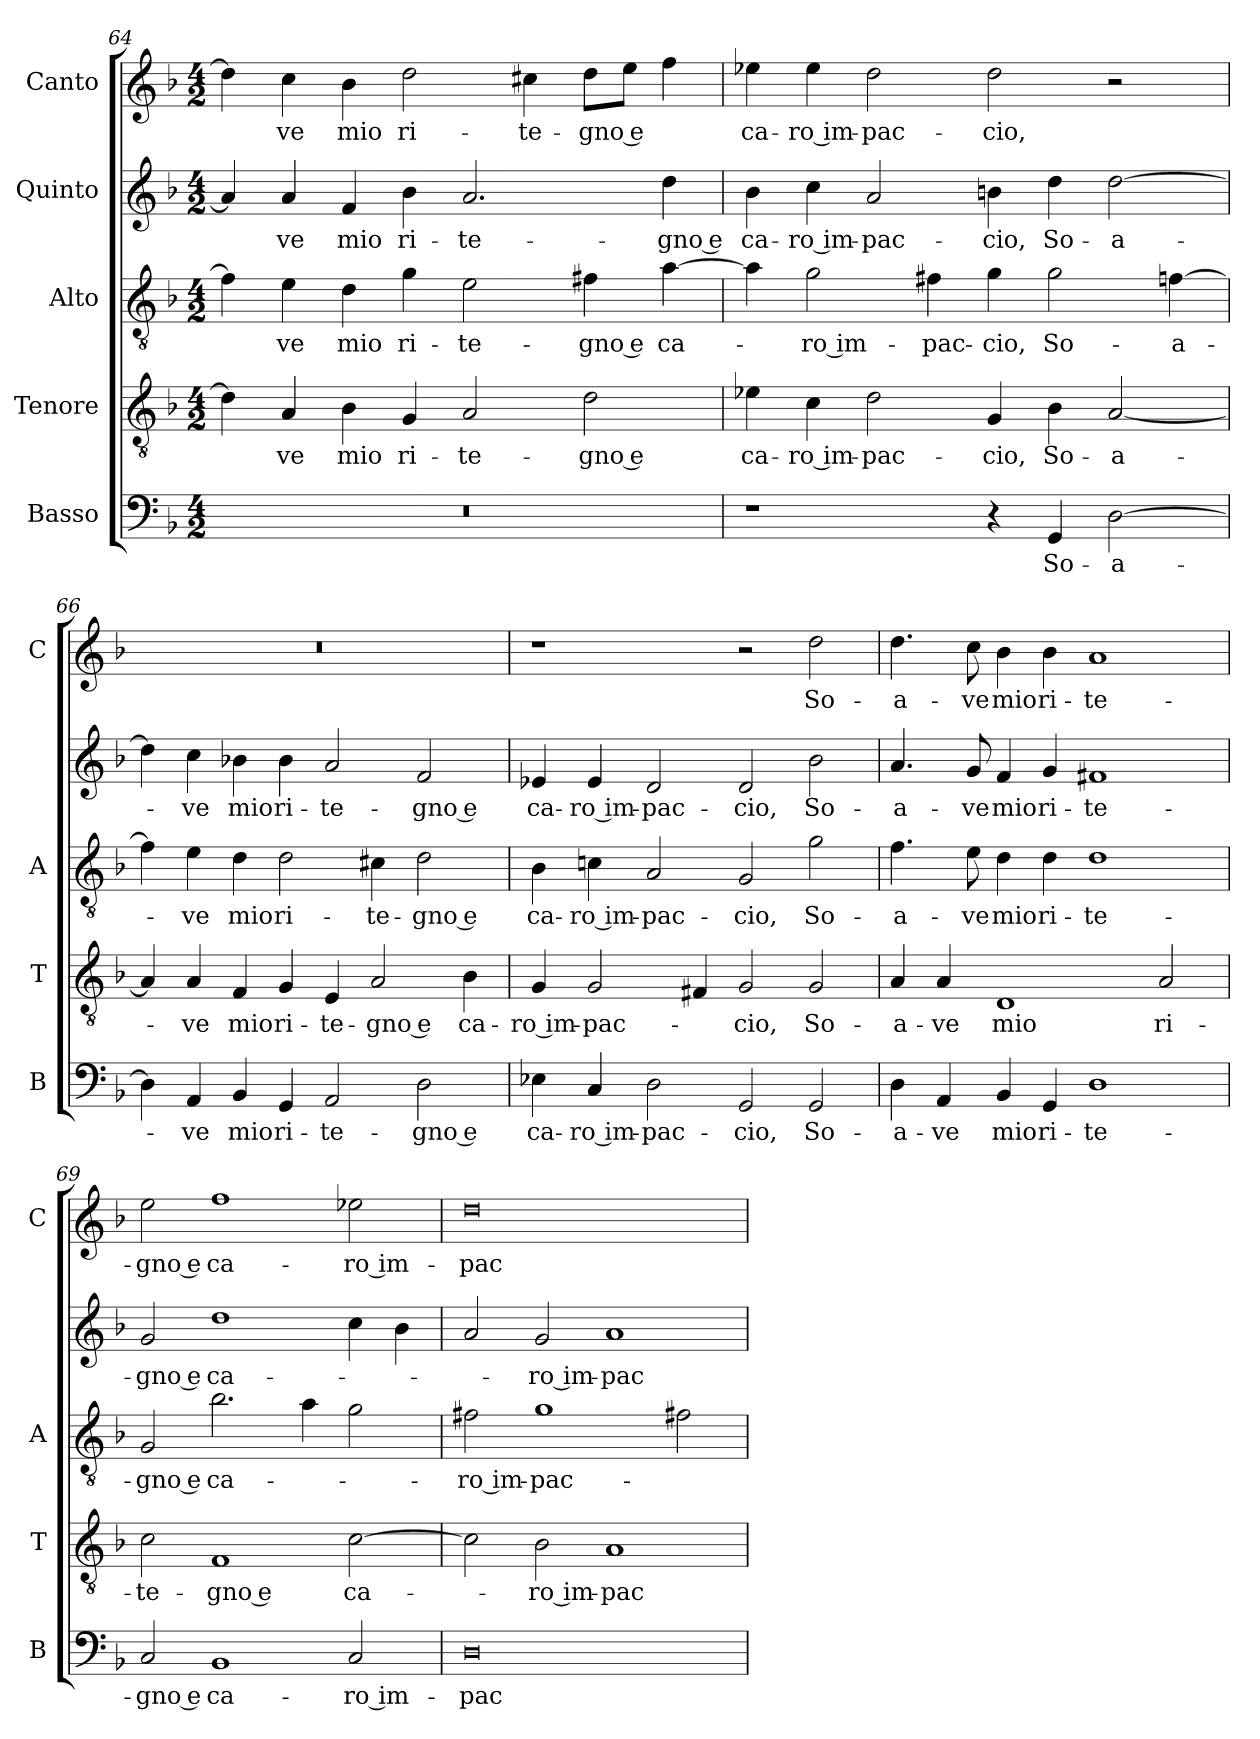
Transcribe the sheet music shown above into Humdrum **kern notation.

**kern	**text	**kern	**text	**kern	**text	**kern	**text	**kern	**text
*part5	*part5	*part4	*part4	*part3	*part3	*part2	*part2	*part1	*part1
*staff5	*staff5	*staff4	*staff4	*staff3	*staff3	*staff2	*staff2	*staff1	*staff1
*I"Basso	*	*I"Tenore	*	*I"Alto	*	*I"Quinto	*	*I"Canto	*
*I'B	*	*I'T	*	*I'A	*	*	*	*I'C	*
*clefF4	*	*clefGv2	*	*clefGv2	*	*clefG2	*	*clefG2	*
*k[b-]	*	*k[b-]	*	*k[b-]	*	*k[b-]	*	*k[b-]	*
*M4/2	*	*M4/2	*	*M4/2	*	*M4/2	*	*M4/2	*
=64	=64	=64	=64	=64	=64	=64	=64	=64	=64
0r	.	4d]	.	4f]	.	4a]	.	4dd]	.
.	.	4A	-ve	4e	-ve	4a	-ve	4cc	-ve
.	.	4B-	mio	4d	mio	4f	mio	4b-	mio
.	.	4G	ri-	4g	ri-	4b-	ri-	2dd	ri-
.	.	2A	-te-	2e	-te-	2.a	-te-	.	.
.	.	.	.	.	.	.	.	4cc#X	-te-
.	.	2d	-gno e	4f#X	-gno e	.	.	8ddL	-gno e
.	.	.	.	.	.	.	.	8eeJ	.
.	.	.	.	[4a	ca-	4dd	-gno e	4ff	.
=65	=65	=65	=65	=65	=65	=65	=65	=65	=65
1r	.	4e-X	ca-	4a]	.	4b-	ca-	4ee-X	ca-
.	.	4c	-ro im-	2g	-ro im-	4cc	-ro im-	4ee-	-ro im-
.	.	2d	-pac-	.	.	2a	-pac-	2dd	-pac-
.	.	.	.	4f#X	-pac-	.	.	.	.
4r	.	4G	-cio,	4g	-cio,	4bn	-cio,	2dd	-cio,
4GG	So-	4B-	So-	2g	So-	4dd	So-	.	.
[2D	-a-	[2A	-a-	.	.	[2dd	-a-	2r	.
.	.	.	.	[4fn	-a-	.	.	.	.
=66	=66	=66	=66	=66	=66	=66	=66	=66	=66
4D]	.	4A]	.	4f]	.	4dd]	.	0r	.
4AA	-ve	4A	-ve	4e	-ve	4cc	-ve	.	.
4BB-	mio	4F	mio	4d	mio	4b-X	mio	.	.
4GG	ri-	4G	ri-	2d	ri-	4b-	ri-	.	.
2AA	-te-	4E	-te-	.	.	2a	-te-	.	.
.	.	2A	-gno e	4c#X	-te-	.	.	.	.
2D	-gno e	.	.	2d	-gno e	2f	-gno e	.	.
.	.	4B-	ca-	.	.	.	.	.	.
=67	=67	=67	=67	=67	=67	=67	=67	=67	=67
4E-X	ca-	4G	-ro im-	4B-	ca-	4e-X	ca-	1r	.
4C	-ro im-	2G	-pac-	4cn	-ro im-	4e-	-ro im-	.	.
2D	-pac-	.	.	2A	-pac-	2d	-pac-	.	.
.	.	4F#X	.	.	.	.	.	.	.
2GG	-cio,	2G	-cio,	2G	-cio,	2d	-cio,	2r	.
2GG	So-	2G	So-	2g	So-	2b-	So-	2dd	So-
=68	=68	=68	=68	=68	=68	=68	=68	=68	=68
4D	-a-	4A	-a-	4.f	-a-	4.a	-a-	4.dd	-a-
4AA	-ve	4A	-ve	.	.	.	.	.	.
.	.	.	.	8e	-ve	8g	-ve	8cc	-ve
4BB-	mio	1D	mio	4d	mio	4f	mio	4b-	mio
4GG	ri-	.	.	4d	ri-	4g	ri-	4b-	ri-
1D	-te-	.	.	1d	-te-	1f#X	-te-	1a	-te-
.	.	2A	ri-	.	.	.	.	.	.
=69	=69	=69	=69	=69	=69	=69	=69	=69	=69
2C	-gno e	2c	-te-	2G	-gno e	2g	-gno e	2ee	-gno e
1BB-	ca-	1F	-gno e	2.b-	ca-	1dd	ca-	1ff	ca-
.	.	.	.	4a	.	.	.	.	.
2C	-ro im-	[2c	ca-	2g	.	4cc	.	2ee-X	-ro im-
.	.	.	.	.	.	4b-	.	.	.
=70	=70	=70	=70	=70	=70	=70	=70	=70	=70
0D	-pac-	2c]	.	2f#X	-ro im-	2a	.	0dd	-pac-
.	.	2B-	-ro im-	1g	-pac-	2g	-ro im-	.	.
.	.	1A	-pac-	.	.	1a	-pac-	.	.
.	.	.	.	2f#X	.	.	.	.	.
=	=	=	=	=	=	=	=	=	=
*-	*-	*-	*-	*-	*-	*-	*-	*-	*-
